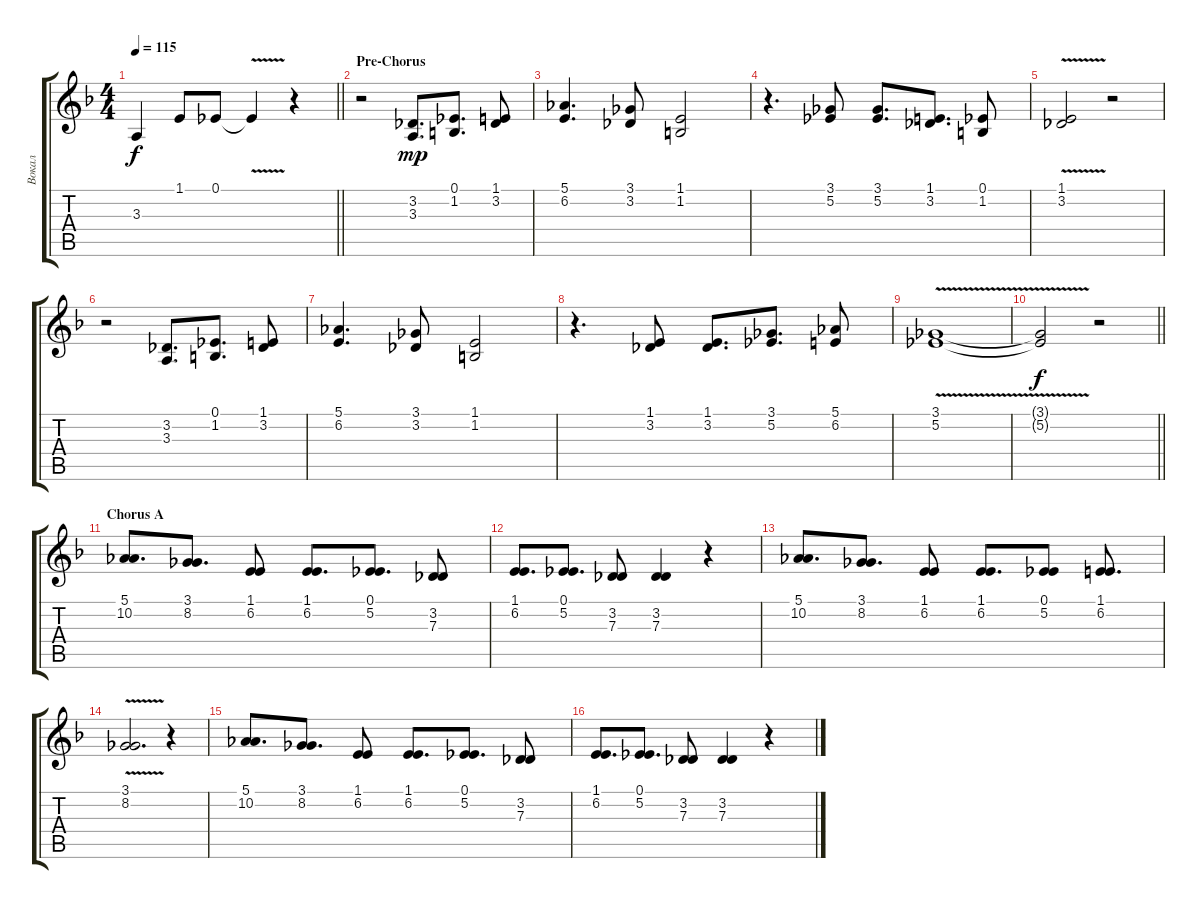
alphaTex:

\track ("Вокал" "Вокал") {instrument trumpet}
\staff {score tabs}
\tuning (Eb4 Bb3 Gb3 Db3 Ab2 Eb2) {hide}
\ts (4 4)
\tempo 115
\clef g2
\barLineRight lightlight
\ks dminor
3.3.4{dy f} 1.1.8 0.1.8 0.1{v t}.4 r.4 |
\section ("" "Pre-Chorus")
r.2 (3.2 3.3).8{d dy mp} (0.1 1.2).8{d} (1.1 3.2).8 |
(5.1 6.2).4{d} (3.1 3.2).8 (1.1 1.2).2 |
r.4{d} (3.1 5.2).8 (3.1 5.2).8{d} (1.1 3.2).8{d} (0.1 1.2).8 |
(1.1{v} 3.2{v}).2 r.2 |
r.2 (3.2 3.3).8{d} (0.1 1.2).8{d} (1.1 3.2).8 |
(5.1 6.2).4{d} (3.1 3.2).8 (1.1 1.2).2 |
r.4{d} (1.1 3.2).8 (1.1 3.2).8{d} (3.1 5.2).8{d} (5.1 6.2).8 |
(3.1{v} 5.2).1 |
\barLineRight lightlight
(3.1{t} 5.2{t}).2{dy f} r.2 |
\section ("" "Chorus A")
(5.1 10.2).8{d} (3.1 8.2).8{d} (1.1 6.2).8 (1.1 6.2).8{d} (0.1 5.2).8{d} (3.2 7.3).8 |
(1.1 6.2).8{d} (0.1 5.2).8{d} (3.2 7.3).8 (3.2 7.3).4 r.4 |
(5.1 10.2).8{d} (3.1 8.2).8{d} (1.1 6.2).8 (1.1 6.2).8{d} (0.1 5.2).8 (1.1 6.2).8{d} |
(3.1{v} 8.2{v}).2{d} r.4 |
(5.1 10.2).8{d} (3.1 8.2).8{d} (1.1 6.2).8 (1.1 6.2).8{d} (0.1 5.2).8{d} (3.2 7.3).8 |
(1.1 6.2).8{d} (0.1 5.2).8{d} (3.2 7.3).8 (3.2 7.3).4 r.4
